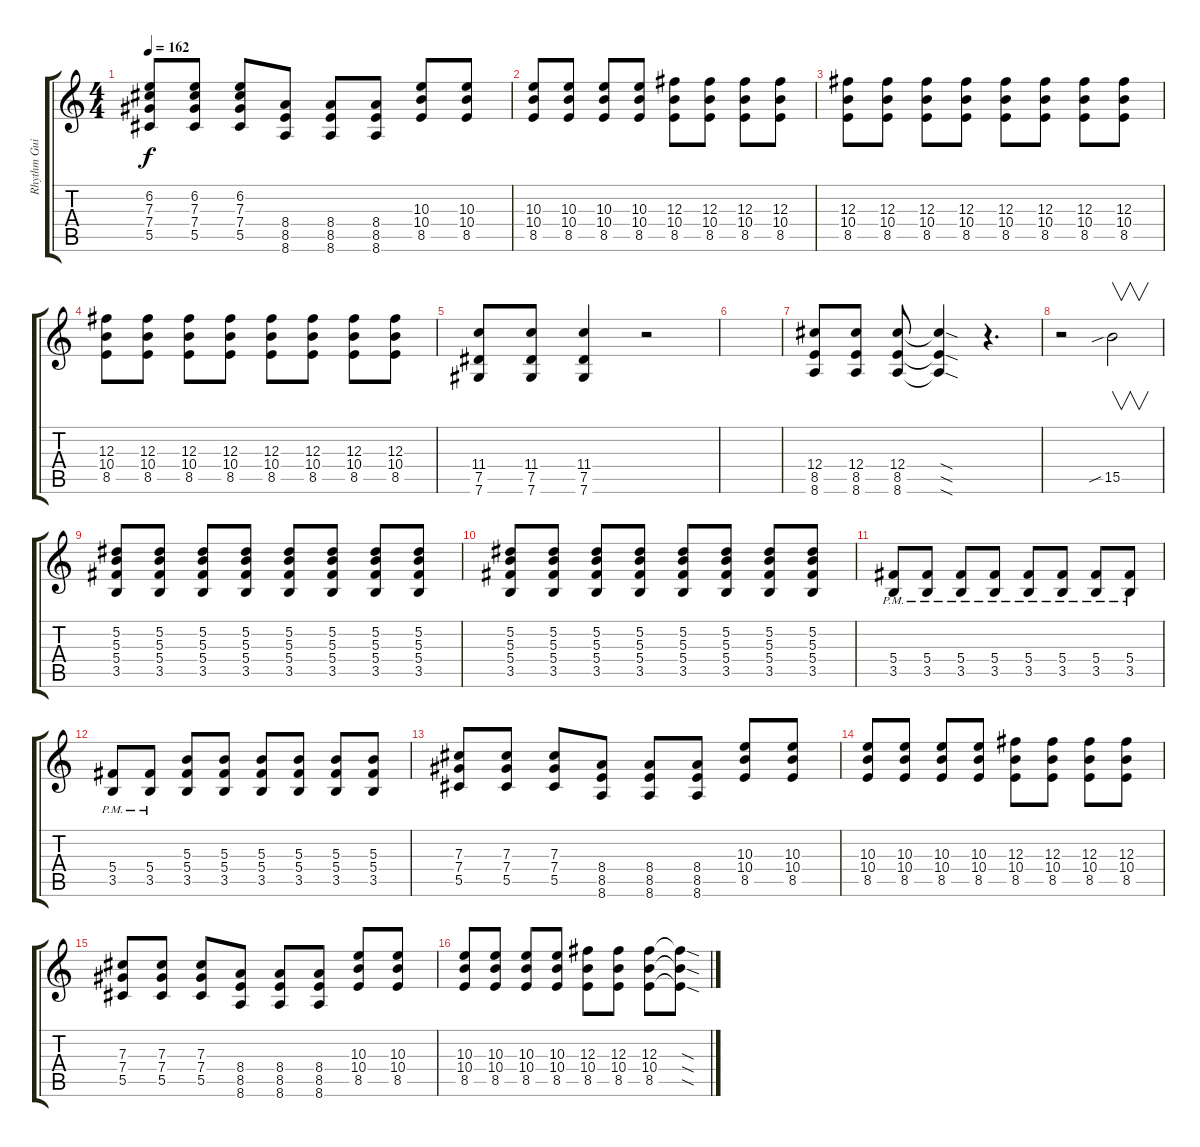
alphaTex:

\track ("Rhythm Guitar" "Rhythm Gui") {instrument acousticguitarsteel}
\staff {score tabs}
\tuning (Eb4 Bb3 Gb3 Db3 Ab2 Db2) {hide}
\ts (4 4)
\tempo 162
\clef g2
\ks c
(6.2 7.3 7.4 5.5).8{dy f} (6.2 7.3 7.4 5.5).8 (6.2 7.3 7.4 5.5).8 (8.4 8.5 8.6).8 (8.4 8.5 8.6).8 (8.4 8.5 8.6).8 (10.3 10.4 8.5).8 (10.3 10.4 8.5).8 |
(10.3 10.4 8.5).8 (10.3 10.4 8.5).8 (10.3 10.4 8.5).8 (10.3 10.4 8.5).8 (12.3 10.4 8.5).8 (12.3 10.4 8.5).8 (12.3 10.4 8.5).8 (12.3 10.4 8.5).8 |
(12.3 10.4 8.5).8 (12.3 10.4 8.5).8 (12.3 10.4 8.5).8 (12.3 10.4 8.5).8 (12.3 10.4 8.5).8 (12.3 10.4 8.5).8 (12.3 10.4 8.5).8 (12.3 10.4 8.5).8 |
(12.3 10.4 8.5).8 (12.3 10.4 8.5).8 (12.3 10.4 8.5).8 (12.3 10.4 8.5).8 (12.3 10.4 8.5).8 (12.3 10.4 8.5).8 (12.3 10.4 8.5).8 (12.3 10.4 8.5).8 |
(11.4 7.5 7.6).8 (11.4 7.5 7.6).8 (11.4 7.5 7.6).4 r.2 |
|
(12.4 8.5 8.6).8 (12.4 8.5 8.6).8 (12.4 8.5 8.6).8 (12.4{sod t} 8.5{sod t} 8.6{sod t}).4 r.4{d} |
r.2 15.5{sib}.2{v} |
(5.2 5.3 5.4 3.5).8 (5.2 5.3 5.4 3.5).8 (5.2 5.3 5.4 3.5).8 (5.2 5.3 5.4 3.5).8 (5.2 5.3 5.4 3.5).8 (5.2 5.3 5.4 3.5).8 (5.2 5.3 5.4 3.5).8 (5.2 5.3 5.4 3.5).8 |
(5.2 5.3 5.4 3.5).8 (5.2 5.3 5.4 3.5).8 (5.2 5.3 5.4 3.5).8 (5.2 5.3 5.4 3.5).8 (5.2 5.3 5.4 3.5).8 (5.2 5.3 5.4 3.5).8 (5.2 5.3 5.4 3.5).8 (5.2 5.3 5.4 3.5).8 |
(5.4{pm} 3.5{pm}).8 (5.4{pm} 3.5{pm}).8 (5.4{pm} 3.5{pm}).8 (5.4{pm} 3.5{pm}).8 (5.4{pm} 3.5{pm}).8 (5.4{pm} 3.5{pm}).8 (5.4{pm} 3.5{pm}).8 (5.4{pm} 3.5{pm}).8 |
(5.4{pm} 3.5{pm}).8 (5.4{pm} 3.5{pm}).8 (5.3 5.4 3.5).8 (5.3 5.4 3.5).8 (5.3 5.4 3.5).8 (5.3 5.4 3.5).8 (5.3 5.4 3.5).8 (5.3 5.4 3.5).8 |
(7.3 7.4 5.5).8 (7.3 7.4 5.5).8 (7.3 7.4 5.5).8 (8.4 8.5 8.6).8 (8.4 8.5 8.6).8 (8.4 8.5 8.6).8 (10.3 10.4 8.5).8 (10.3 10.4 8.5).8 |
(10.3 10.4 8.5).8 (10.3 10.4 8.5).8 (10.3 10.4 8.5).8 (10.3 10.4 8.5).8 (12.3 10.4 8.5).8 (12.3 10.4 8.5).8 (12.3 10.4 8.5).8 (12.3 10.4 8.5).8 |
(7.3 7.4 5.5).8 (7.3 7.4 5.5).8 (7.3 7.4 5.5).8 (8.4 8.5 8.6).8 (8.4 8.5 8.6).8 (8.4 8.5 8.6).8 (10.3 10.4 8.5).8 (10.3 10.4 8.5).8 |
(10.3 10.4 8.5).8 (10.3 10.4 8.5).8 (10.3 10.4 8.5).8 (10.3 10.4 8.5).8 (12.3 10.4 8.5).8 (12.3 10.4 8.5).8 (12.3 10.4 8.5).8 (12.3{sod t} 10.4{sod t} 8.5{sod t}).8
